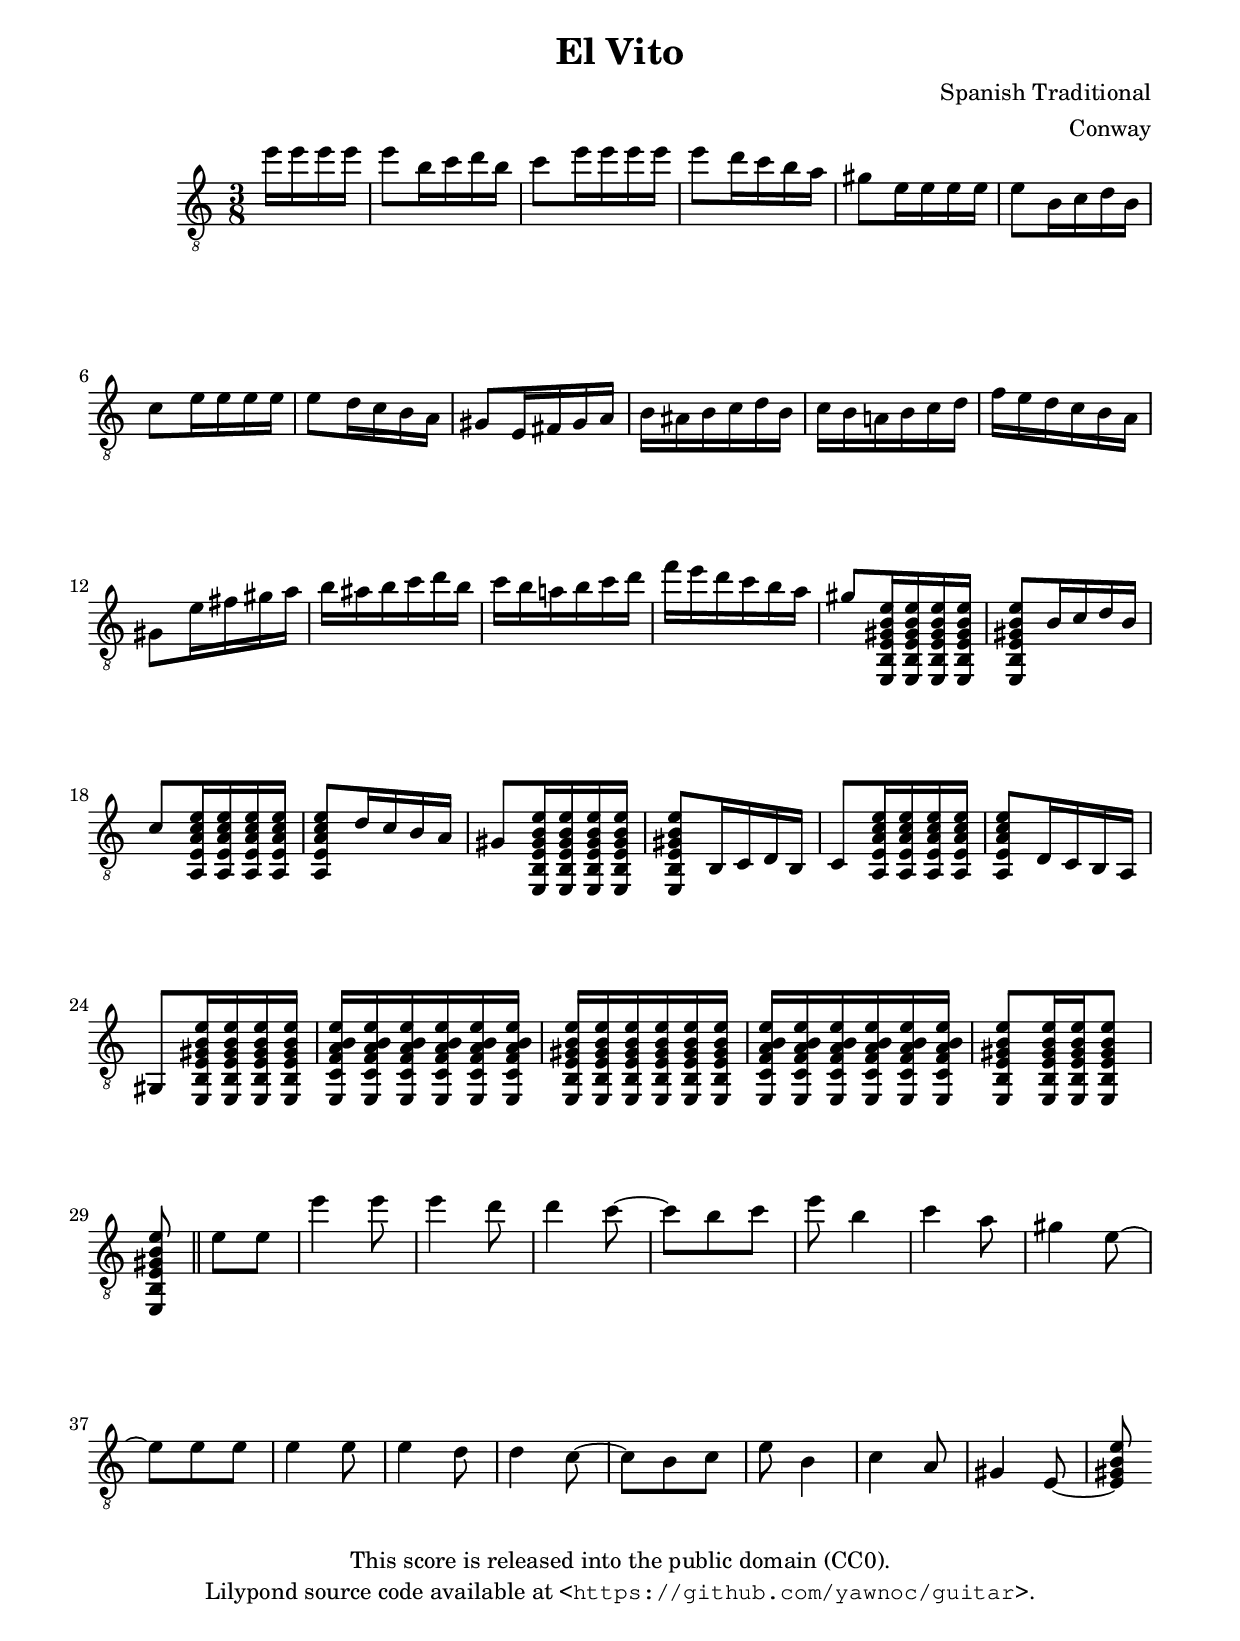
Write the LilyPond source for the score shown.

\version "2.18.2"


%%%%%%%%%%%%%%%%%%%%%%%%%%%%%%%%%%%%%%%%%%%%%%%%%%%%%%%%%%%%%%%%
% General
%%%%%%%%%%%%%%%%%%%%%%%%%%%%%%%%%%%%%%%%%%%%%%%%%%%%%%%%%%%%%%%%

\paper {
  top-margin = 1.5\cm
  left-margin = 1.5\cm
  right-margin = 1.5\cm
  bottom-margin = 1.5\cm
  ragged-last-bottom = ##f
  footnote-separator-markup = \markup { \vspace #1.5 }
}

globalSettings = {
  \accidentalStyle modern
  \compressFullBarRests
  \mergeDifferentlyHeadedOn
  \mergeDifferentlyDottedOn
  \numericTimeSignature
  \pointAndClickOff
  \override TextScript.extra-offset = #'(0 . 0.7)
  \override Score.FootnoteItem.annotation-line = ##f
}

origin-url = "https://github.com/yawnoc/guitar"

\header {
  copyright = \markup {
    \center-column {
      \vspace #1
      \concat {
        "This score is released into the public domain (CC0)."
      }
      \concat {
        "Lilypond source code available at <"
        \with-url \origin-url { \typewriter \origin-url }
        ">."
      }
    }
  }
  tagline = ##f
}

triplet = #(define-music-function
  (parser location music) (ly:music?)
  #{
    \tuplet 3/2 { $music }
  #}
)

tripletDuple = #(define-music-function
  (parser location music) (ly:music?)
  #{
    \tuplet 6/4 { $music }
  #}
)

overrideBeamedStemLengths = #(define-scheme-function
  (parser location lengths) (list?)
  #{
    \override Stem.details.beamed-lengths = $lengths
  #}
)
revertBeamedStemLengths = { \revert Stem.details.beamed-lengths }

overrideBeamVerticalPositions = #(define-scheme-function
  (parser location positions) (pair?)
  #{
    \override Beam.positions = $positions
  #}
)

%%%%%%%%%%%%%%%%%%%%%%%%%%%%%%%%%%%%%%%%%%%%%%%%%%%%%%%%%%%%%%%%
% Semantic bar lines
%%%%%%%%%%%%%%%%%%%%%%%%%%%%%%%%%%%%%%%%%%%%%%%%%%%%%%%%%%%%%%%%

barLineGoto = { \bar "||" }
barLineKeyChange = { \bar "||" }
barLineEnd = { \bar "|." }

%%%%%%%%%%%%%%%%%%%%%%%%%%%%%%%%%%%%%%%%%%%%%%%%%%%%%%%%%%%%%%%%
% Guitar notation
%%%%%%%%%%%%%%%%%%%%%%%%%%%%%%%%%%%%%%%%%%%%%%%%%%%%%%%%%%%%%%%%

stringNumbersAbove = { \set stringNumberOrientations = #'(up) }
stringNumbersBelow = { \set stringNumberOrientations = #'(down) }

fingeringAbove = { \set fingeringOrientations = #'(up) }
fingeringBelow = { \set fingeringOrientations = #'(down) }
fingeringAleft = { \set fingeringOrientations = #'(left) }
fingeringAright = { \set fingeringOrientations = #'(right) }

startGraceMusic = {
  <>(
  \override Fingering.font-size = -6
}
stopGraceMusic = {
  \revert Fingering.font-size
  <>)
}

overrideHorizontalShift = #(define-scheme-function
  (parser location distance) (number?)
  #{
    \override NoteColumn.force-hshift = $distance
  #}
)
revertHorizontalShift = { \revert NoteColumn.force-hshift }

barreSpan = #(define-music-function
  (parser location label offsetPair music)
  (string? (pair? (cons 0 0)) ly:music?)
  (let
    (
      (elements (extract-named-music music '(NoteEvent EventChord)))
    )
    (if
      (pair? elements)
      (let
        (
          (first-element (first elements))
          (last-element (last elements))
        )
        (set!
          (ly:music-property first-element 'articulations)
          (cons
            (make-music 'TextSpanEvent 'span-direction -1)
            (ly:music-property first-element 'articulations)
          )
        )
        (set!
          (ly:music-property last-element 'articulations)
          (cons
            (make-music 'TextSpanEvent 'span-direction 1)
            (ly:music-property last-element 'articulations)
          )
        )
      )
    )
  )
  #{
    \once \override TextSpanner.font-shape = #'upright
    \once \override TextSpanner.style = #'line
    \once \override TextSpanner.extra-offset = #offsetPair
    \once \override TextSpanner.bound-details = #`(
      (left
        (text . ,#{ \markup { \raise #-0.7 { #label \hspace #0.7 }} #})
        (Y . 0)
        (padding . -0.8)
        (attach-dir . -2)
      )
      (right
        (text . ,#{ \markup { \draw-line #'(0 . -1.3) } #}) ;; draw hook
        (Y . 0)
        (padding . -0.5)
        (attach-dir . 2)
      )
    )
    \once \override TextSpanner #'after-line-breaking = #(lambda (grob)
      (let*
        (
          (originalGrob (ly:grob-original grob))
          (splitGrobs (ly:spanner-broken-into originalGrob))
        )
        (if
          (and
            (>= (length splitGrobs) 2)
            (not (eq? (car (last-pair splitGrobs)) grob))
          )
          (begin
            (ly:grob-set-nested-property! grob
              '(bound-details right text)
              #{ \markup { \draw-line #'(0 . 0) } #} ;; suppress draw hook
            )
            (ly:grob-set-property! grob
              'extra-offset
              (cons
                (car offsetPair)
                (+ (cdr offsetPair) 0.7) ;; correction for suppressed hook
              )
            )
            (ly:grob-set-nested-property! grob
              '(bound-details right padding)
              #'-3 ;; increase spanner length
            )
          )
        )
      )
    )
    $music
  #}
)

barre = #(define-scheme-function
  (parser location label) (string?)
  #{
    \markup {
      \center-align {
        \hspace #0.7
        $label
      }
    }
  #}
)

nudgeNextBarre = #(define-scheme-function
  (parser location distance) (number?)
  #{
    \once \override TextScript.X-offset = $distance
  #}
)

position = #(define-scheme-function
  (parser location label) (string?)
  #{
    \markup {
      \center-align {
        \hspace #0.5
        $label
      }
    }
  #}
)

#(define-markup-command
  (markupString layout properties stringNumber) (markup?)
  (interpret-markup layout properties
    #{
      \markup \circle { \bold #stringNumber }
    #}
  )
)

#(define-markup-command
  (resonatesOn layout properties note stringNumber) (markup? markup?)
  (interpret-markup layout properties
    #{
      \markup { #note "resonates on" \markupString #stringNumber }
    #}
  )
)

%%%%%%%%%%%%%%%%%%%%%%%%%%%%%%%%%%%%%%%%%%%%%%%%%%%%%%%%%%%%%%%%
% Goto statements
%%%%%%%%%%%%%%%%%%%%%%%%%%%%%%%%%%%%%%%%%%%%%%%%%%%%%%%%%%%%%%%%

overrideGotoVisibility = {
  \once \override Score.RehearsalMark #'break-visibility = #'#(#t #t #f)
}

makeGotoMark = #(define-scheme-function
  (parser location label) (string?)
  #{
    \mark \markup { \small \italic $label }
  #}
)

simultaneousMarkSeparator = {
  \cadenzaOn
    s1073741824 % stupid, but works
  \cadenzaOff
}

coda = {
  \overrideGotoVisibility
  \mark \markup { \musicglyph #"scripts.coda" }
}

fine = {
  \overrideGotoVisibility
  \makeGotoMark Fine
}

dcAlCoda = {
  \overrideGotoVisibility
  \makeGotoMark "D.C. al Coda"
}

dcAlFine = {
  \overrideGotoVisibility
  \makeGotoMark "D.C. al Fine"
}

toCoda = {
  \overrideGotoVisibility
  \makeGotoMark "to Coda"
}



\header {
  title = "El Vito"
  composer = "Spanish Traditional"
  arranger = "Conway"
}


initialSignatures = {
  \clef "treble_8"
  \key a \minor
  \time 3/8
}


highVoiceMusic = {
  
  \globalSettings
  
  % Main phrase high
  \partial 4
  \relative c'' {
    e16 e e e |
    e8 b16 c d b |
    c8 e16 e e e |
    e8 d16 c b a |
    gis8
  }
  
  % Main phrase low
  \barNumberCheck #4
  \relative c' {
    e16 e e e |
    e8 b16 c d b |
    c8 e16 e e e |
    e8 d16 c b a |
    gis8
  }
  
  % Scale run low
  \barNumberCheck #8
  \relative c {
    e16 fis gis a |
    b ais b c d b |
    c b a b c d |
    f e d c b a |
    gis8
  }
  
  % Scale run high
  \barNumberCheck #12
  \relative c' {
    e16 fis gis a |
    b ais b c d b |
    c b a b c d |
    f e d c b a |
    gis8
  }
  
  % Strummed main phrase high
  \barNumberCheck #16
  \relative c' {
    <e b gis e b e,>16
      <e b gis e b e,>
      <e b gis e b e,>
      <e b gis e b e,> |
    <e b gis e b e,>8 b16 c d b |
    c8
      <e c a e a,>16
      <e c a e a,>
      <e c a e a,>
      <e c a e a,>
    <e c a e a,>8 d16 c b a |
    gis8
  }
  
  % Strummed main phrase low
  \barNumberCheck #20
  \relative c' {
    <e b gis e b e,>16
      <e b gis e b e,>
      <e b gis e b e,>
      <e b gis e b e,> |
    <e b gis e b e,>8 b,16 c d b |
    c8
      <e' c a e a,>16
      <e c a e a,>
      <e c a e a,>
      <e c a e a,>
    <e c a e a,>8 d,16 c b a |
    gis8
  }
  
  % Strummed interlude
  \barNumberCheck #24
  \relative c' {
    <e b gis e b e,>16
      <e b gis e b e,>
      <e b gis e b e,>
      <e b gis e b e,> |
    <e b a f c e,>
      <e b a f c e,>
      <e b a f c e,>
      <e b a f c e,>
      <e b a f c e,>
      <e b a f c e,> |
    <e b gis e b e,>
      <e b gis e b e,>
      <e b gis e b e,>
      <e b gis e b e,>
      <e b gis e b e,>
      <e b gis e b e,> |
    <e b a f c e,>
      <e b a f c e,>
      <e b a f c e,>
      <e b a f c e,>
      <e b a f c e,>
      <e b a f c e,> |
    <e b gis e b e,>8
      <e b gis e b e,>16
      <e b gis e b e,>
      <e b gis e b e,>8 |
    <e b gis e b e,>8
      \bar "||"
  }
  
  % Falling phrase high
  \barNumberCheck #29
  \relative c' {
    e8 e |
    e'4 e8 |
    e4 d8 |
    d4 c8~ |
    c b c |
    e b4 |
    c4 a8 |
    gis4 e8~ |
    e
  }
  
  % Falling phrase low
  \barNumberCheck #29
  \relative c' {
    e8 e |
    e4 e8 |
    e4 d8 |
    d4 c8~ |
    c b c |
    e b4 |
    c4 a8 |
    gis4 e8~ |
    <e gis b e>
  }
  
}


allMusic = {
  \initialSignatures
  <<
    << \highVoiceMusic >>
  >>
}


\score {
  \allMusic
}
